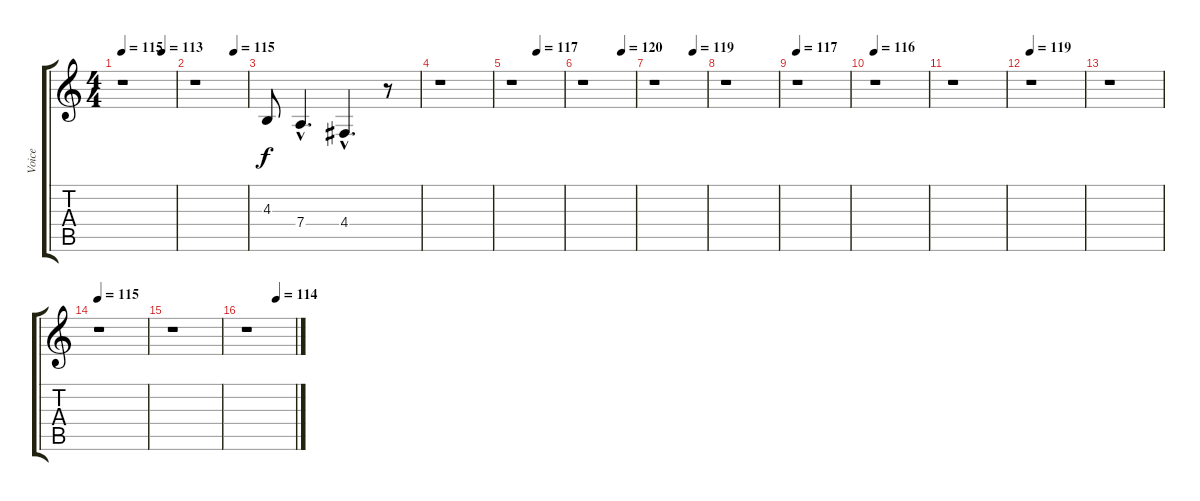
\track ("Voice" "Voice") {instrument voiceoohs}
\staff {score tabs}
\tuning (E4 B3 G3 D3 A2 E2) {hide}
\ts (4 4)
\tempo 115
\tempo (113 0.75)
\clef g2
\ks c
r.1{dy f} |
\tempo (115 0.75)
r.1 |
4.3.8{balance 14 instrument harmonica} 7.4{hac}.4{d} 4.4{hac}.4{d} r.8 |
r.1 |
\tempo (117 0.5)
r.1 |
\tempo (120 0.75)
r.1 |
\tempo (119 0.75)
r.1 |
r.1 |
\tempo 117
r.1 |
\tempo 116
r.1 |
r.1 |
\tempo 119
r.1 |
r.1 |
\tempo 115
r.1 |
r.1 |
\tempo (114 0.625)
r.1
